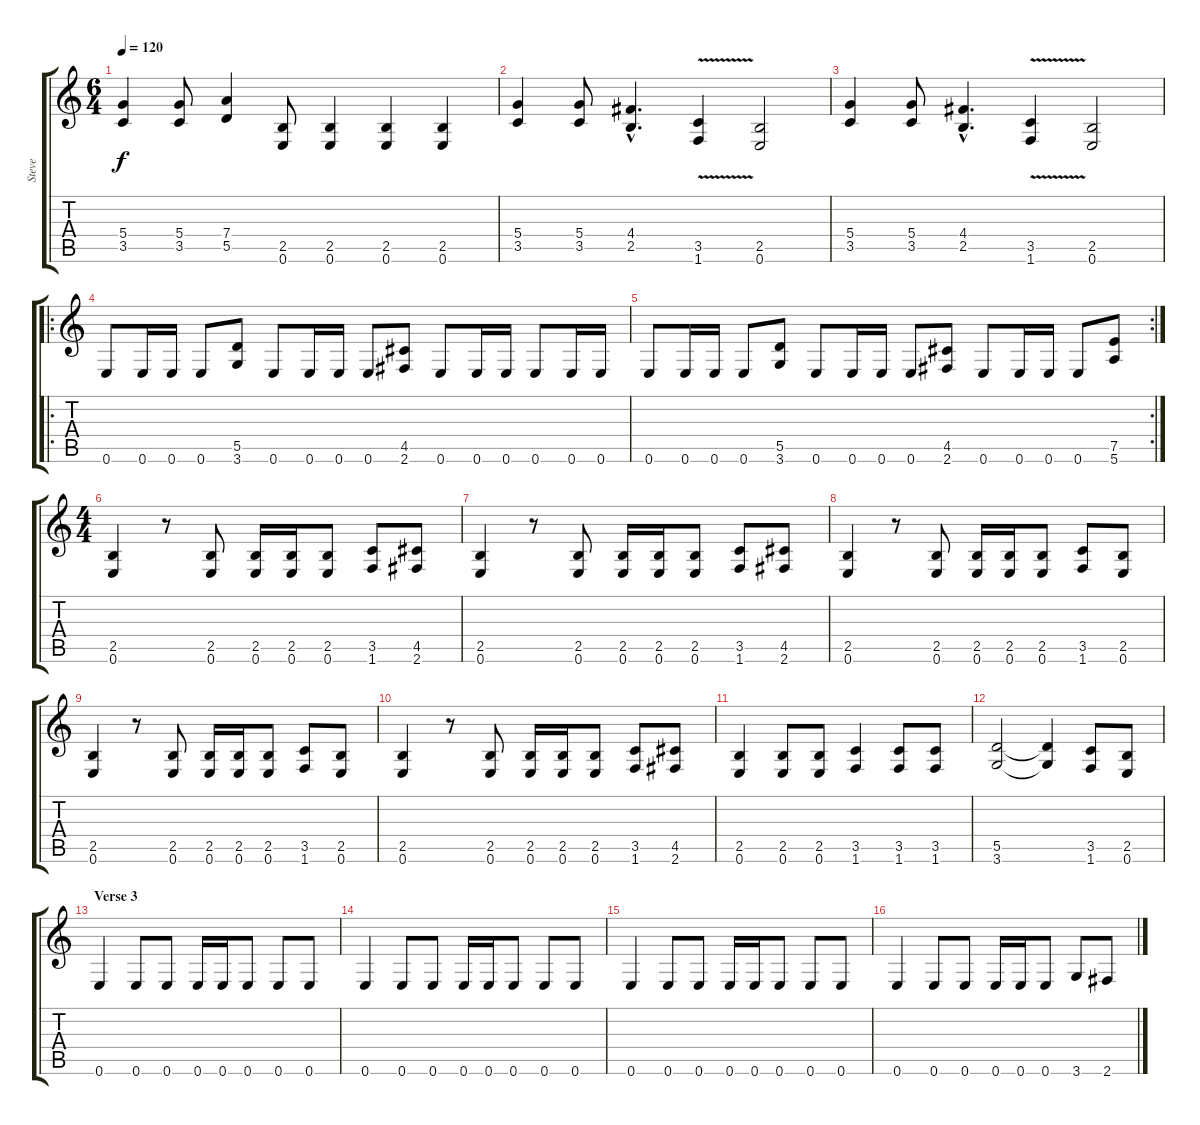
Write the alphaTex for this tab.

\track ("Steve" "Steve") {instrument overdrivenguitar}
\staff {score tabs}
\tuning (E4 B3 G3 D3 A2 E2) {hide}
\ts (6 4)
\tempo 120
\clef g2
\ks c
(5.4 3.5).4{dy f} (5.4 3.5).8 (7.4 5.5).4 (2.5 0.6).8 (2.5 0.6).4 (2.5 0.6).4 (2.5 0.6).4 |
(5.4 3.5).4 (5.4 3.5).8 (4.4{hac} 2.5{hac}).4{d} (3.5{v} 1.6{v}).4 (2.5 0.6).2 |
(5.4 3.5).4 (5.4 3.5).8 (4.4{hac} 2.5{hac}).4{d} (3.5{v} 1.6{v}).4 (2.5 0.6).2 |
\ro
0.6.8 0.6.16 0.6.16 0.6.8 (5.5 3.6).8 0.6.8 0.6.16 0.6.16 0.6.8 (4.5 2.6).8 0.6.8 0.6.16 0.6.16 0.6.8 0.6.16 0.6.16 |
\rc 2
0.6.8 0.6.16 0.6.16 0.6.8 (5.5 3.6).8 0.6.8 0.6.16 0.6.16 0.6.8 (4.5 2.6).8 0.6.8 0.6.16 0.6.16 0.6.8 (7.5 5.6).8 |
\ts (4 4)
(2.5 0.6).4 r.8 (2.5 0.6).8 (2.5 0.6).16 (2.5 0.6).16 (2.5 0.6).8 (3.5 1.6).8 (4.5 2.6).8 |
(2.5 0.6).4 r.8 (2.5 0.6).8 (2.5 0.6).16 (2.5 0.6).16 (2.5 0.6).8 (3.5 1.6).8 (4.5 2.6).8 |
(2.5 0.6).4 r.8 (2.5 0.6).8 (2.5 0.6).16 (2.5 0.6).16 (2.5 0.6).8 (3.5 1.6).8 (2.5 0.6).8 |
(2.5 0.6).4 r.8 (2.5 0.6).8 (2.5 0.6).16 (2.5 0.6).16 (2.5 0.6).8 (3.5 1.6).8 (2.5 0.6).8 |
(2.5 0.6).4 r.8 (2.5 0.6).8 (2.5 0.6).16 (2.5 0.6).16 (2.5 0.6).8 (3.5 1.6).8 (4.5 2.6).8 |
(2.5 0.6).4 (2.5 0.6).8 (2.5 0.6).8 (3.5 1.6).4 (3.5 1.6).8 (3.5 1.6).8 |
(5.5 3.6).2 (5.5{t} 3.6{t}).4 (3.5 1.6).8 (2.5 0.6).8 |
\section ("" "Verse 3")
0.6.4 0.6.8 0.6.8 0.6.16 0.6.16 0.6.8 0.6.8 0.6.8 |
0.6.4 0.6.8 0.6.8 0.6.16 0.6.16 0.6.8 0.6.8 0.6.8 |
0.6.4 0.6.8 0.6.8 0.6.16 0.6.16 0.6.8 0.6.8 0.6.8 |
0.6.4 0.6.8 0.6.8 0.6.16 0.6.16 0.6.8 3.6.8 2.6.8
